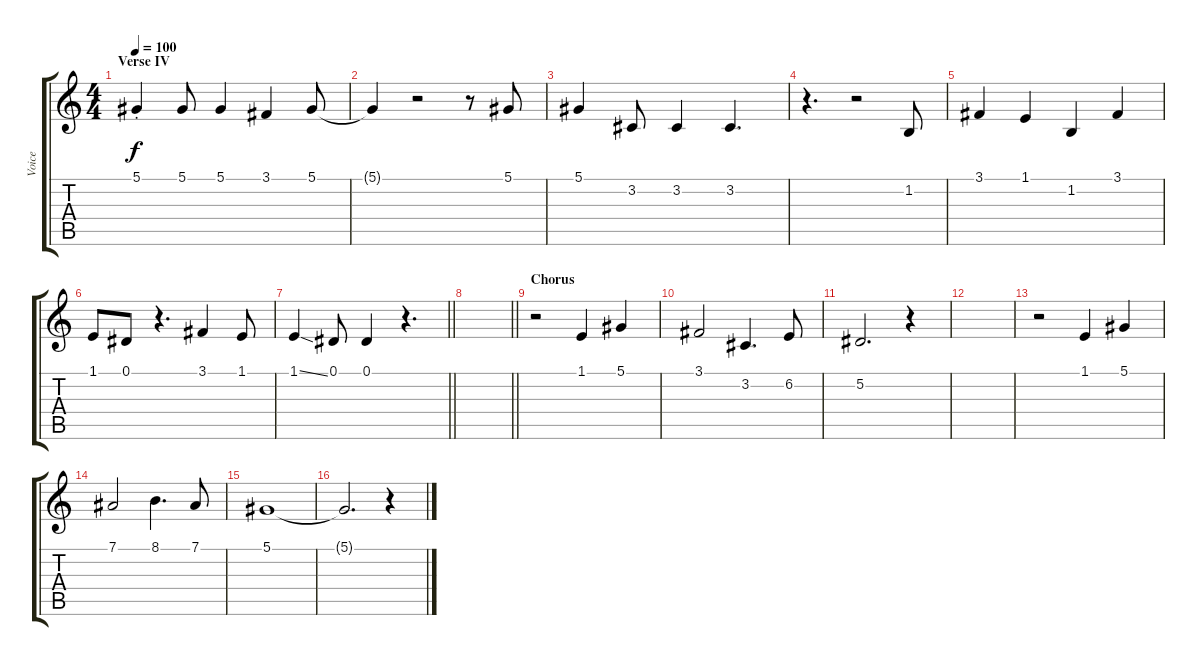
\track ("Voice" "Voice") {instrument lead6voice}
\staff {score tabs}
\tuning (Eb4 Bb3 Gb3 Db3 Ab2 Eb2) {hide}
\ts (4 4)
\section ("" "Verse IV")
\tempo 100
\clef g2
\ks c
5.1{st}.4{dy f} 5.1.8 5.1.4 3.1.4 5.1.8 |
5.1{t}.4 r.2 r.8 5.1.8 |
5.1.4 3.2.8 3.2.4 3.2.4{d} |
r.4{d} r.2 1.2.8 |
3.1.4 1.1.4 1.2.4 3.1.4 |
1.1.8 0.1.8 r.4{d} 3.1.4 1.1.8 |
\barLineRight lightlight
1.1{ss}.4 0.1.8 0.1.4 r.4{d} |
\section ("" "")
\barLineRight lightlight
|
\section ("" "Chorus")
r.2 1.1.4 5.1.4 |
3.1.2 3.2.4{d} 6.2.8 |
5.2.2{d} r.4 |
|
r.2 1.1.4 5.1.4 |
7.1.2 8.1.4{d} 7.1.8 |
5.1.1 |
5.1{t}.2{d} r.4
